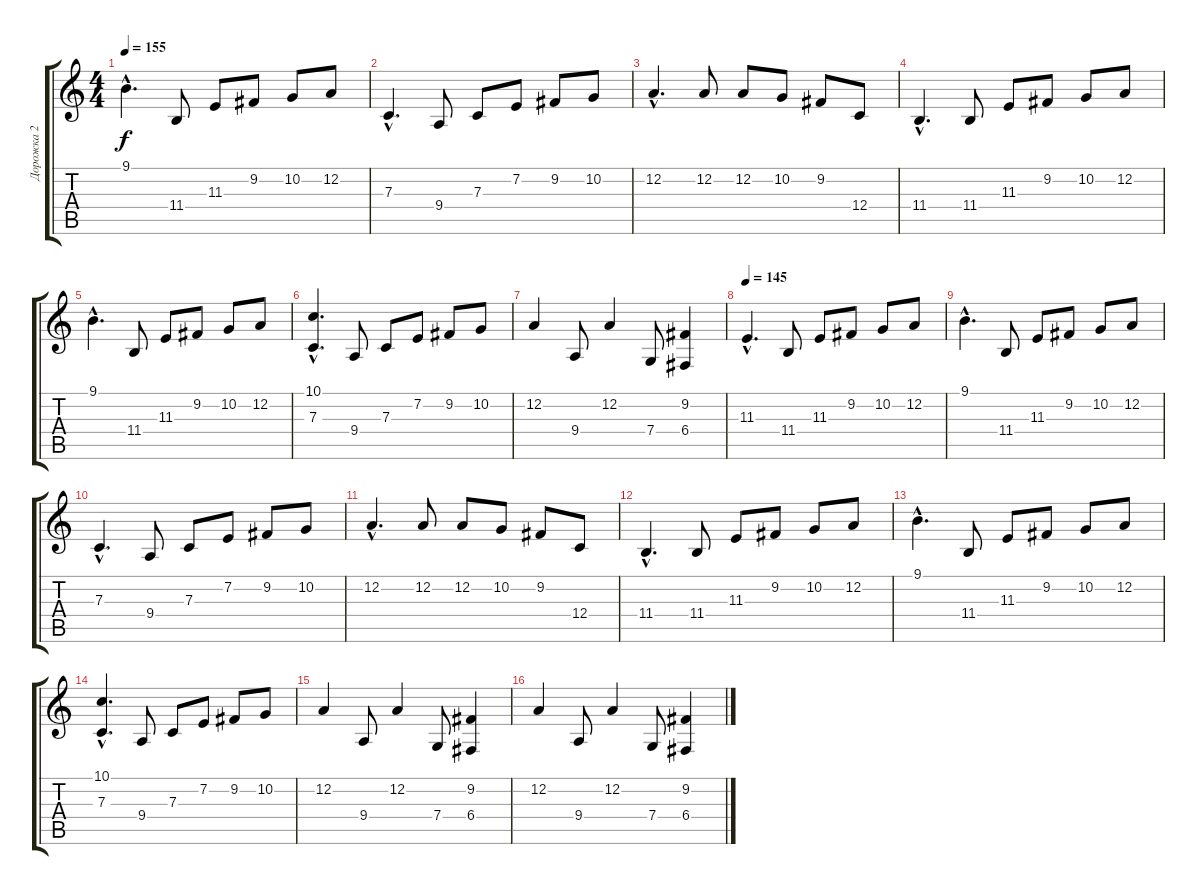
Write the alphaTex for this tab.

\track ("Дорожка 2" "Дорожка 2") {instrument acousticgrandpiano}
\staff {score tabs}
\tuning (D4 A3 F3 C3 G2 D2) {hide}
\ts (4 4)
\tempo 155
\clef g2
\ks c
9.1{hac}.4{d dy f} 11.4.8 11.3.8 9.2.8 10.2.8 12.2.8 |
7.3{hac}.4{d} 9.4.8 7.3.8 7.2.8 9.2.8 10.2.8 |
12.2{hac}.4{d} 12.2.8 12.2.8 10.2.8 9.2.8 12.4.8 |
11.4{hac}.4{d} 11.4.8 11.3.8 9.2.8 10.2.8 12.2.8 |
9.1{hac}.4{d} 11.4.8 11.3.8 9.2.8 10.2.8 12.2.8 |
(10.1{hac} 7.3{hac}).4{d} 9.4.8 7.3.8 7.2.8 9.2.8 10.2.8 |
12.2.4 9.4.8 12.2.4 7.4.8 (9.2 6.4).4 |
\tempo 145
11.3{hac}.4{d} 11.4.8 11.3.8 9.2.8 10.2.8 12.2.8 |
9.1{hac}.4{d} 11.4.8 11.3.8 9.2.8 10.2.8 12.2.8 |
7.3{hac}.4{d} 9.4.8 7.3.8 7.2.8 9.2.8 10.2.8 |
12.2{hac}.4{d} 12.2.8 12.2.8 10.2.8 9.2.8 12.4.8 |
11.4{hac}.4{d} 11.4.8 11.3.8 9.2.8 10.2.8 12.2.8 |
9.1{hac}.4{d} 11.4.8 11.3.8 9.2.8 10.2.8 12.2.8 |
(10.1{hac} 7.3{hac}).4{d} 9.4.8 7.3.8 7.2.8 9.2.8 10.2.8 |
12.2.4 9.4.8 12.2.4 7.4.8 (9.2 6.4).4 |
12.2.4 9.4.8 12.2.4 7.4.8 (9.2 6.4).4
